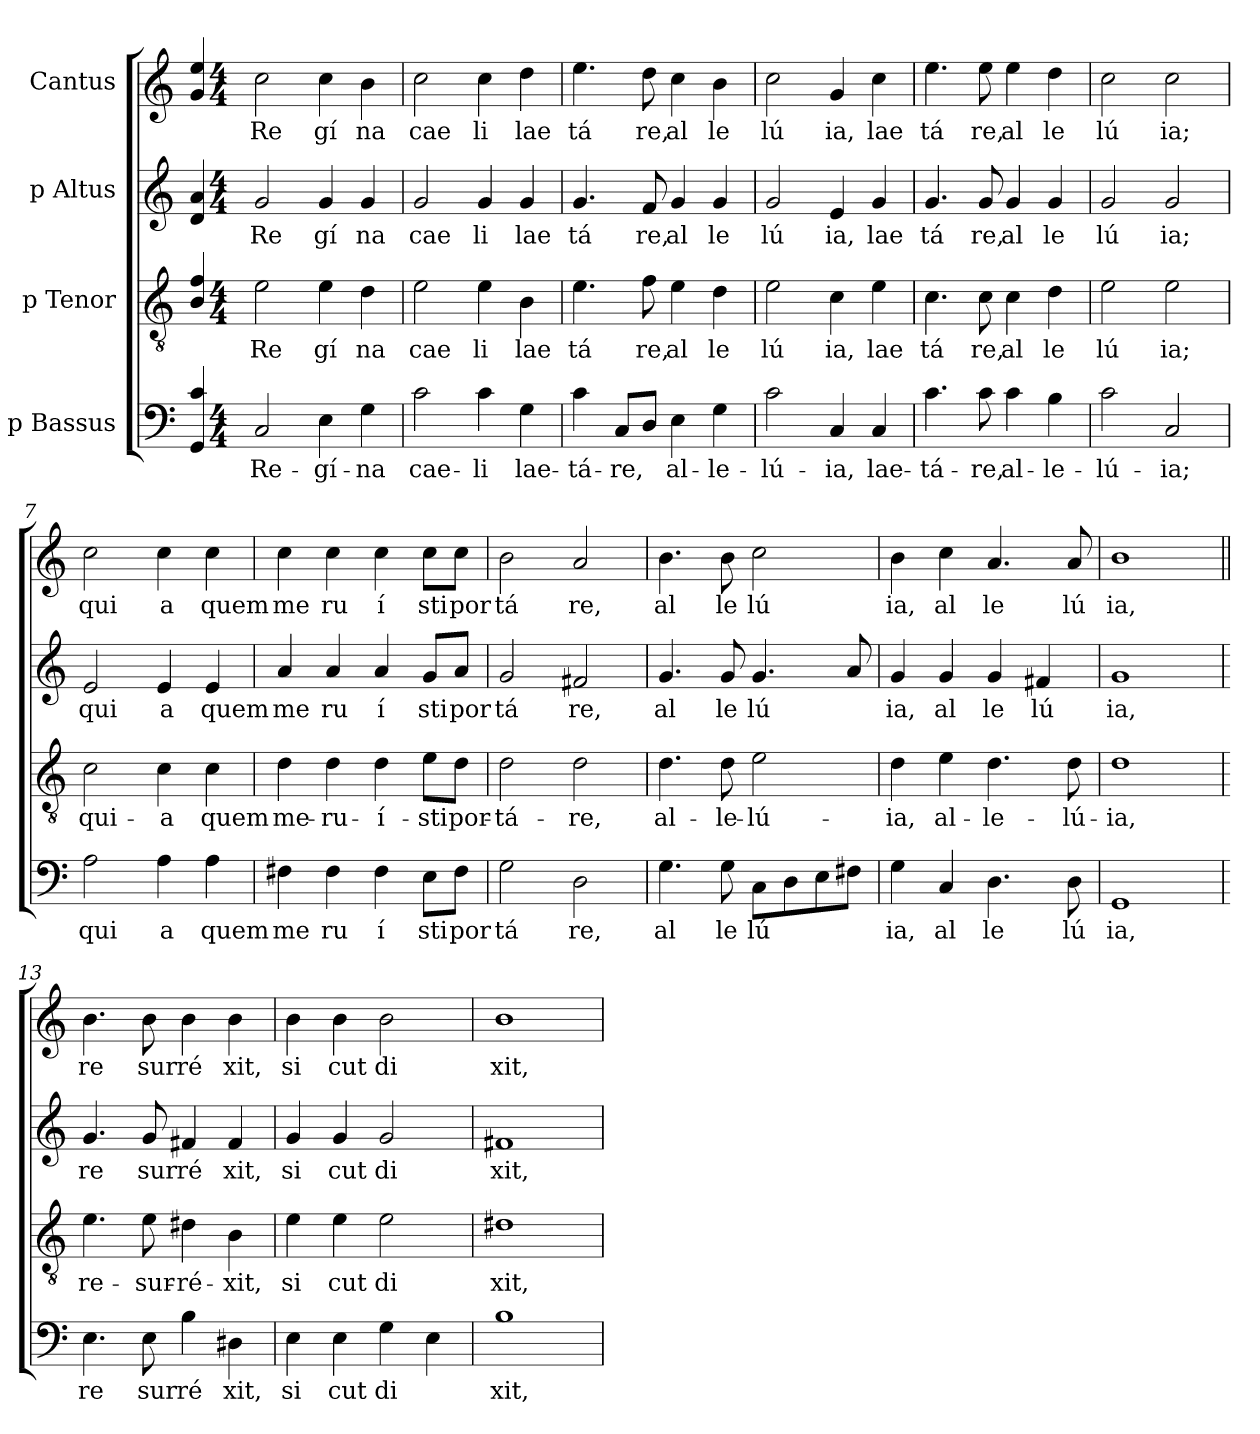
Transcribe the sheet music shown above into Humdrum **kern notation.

**kern	**text	**kern	**text	**kern	**text	**kern	**text
*part4	*part4	*part3	*part3	*part2	*part2	*part1	*part1
*staff4	*staff4	*staff3	*staff3	*staff2	*staff2	*staff1	*staff1
*I"p Bassus	*	*I"p Tenor	*	*I"p Altus	*	*I"Cantus	*
!!LO:PB:g=z
*stria5	*	*stria5	*	*stria5	*	*stria5	*
*clefF4	*	*clefGv2	*	*clefG2	*	*clefG2	*
=1	=1	=1	=1	=1	=1	=1	=1
4c/ 4GG/	.	4f/ 4B/	.	4a/ 4d/	.	4ee/ 4g/	.
*M4/4	*	*M4/4	*	*M4/4	*	*M4/4	*
*met(c)	*	*met(c)	*	*met(c)	*	*met(c)	*
!	!LO:LY:b:cj	!	!LO:LY:b:cj	!	!LO:LY:b:cj	!	!LO:LY:b:cj
2C/	Re-	2e\	Re	2g/	Re	2cc\	Re
!	!LO:LY:b:cj	!	!LO:LY:b:cj	!	!LO:LY:b:cj	!	!LO:LY:b:cj
4E\	-gí-	4e\	gí	4g/	gí	4cc\	gí
!	!LO:LY:b:cj	!	!LO:LY:b:cj	!	!LO:LY:b:cj	!	!LO:LY:b:cj
4G\	-na	4d\	na	4g/	na	4b\	na
=2	=2	=2	=2	=2	=2	=2	=2
!	!LO:LY:b:cj	!	!LO:LY:b:cj	!	!LO:LY:b:cj	!	!LO:LY:b:cj
2c\	cae-	2e\	cae	2g/	cae	2cc\	cae
!	!LO:LY:b:cj	!	!LO:LY:b:cj	!	!LO:LY:b:cj	!	!LO:LY:b:cj
4c\	-li	4e\	li	4g/	li	4cc\	li
!	!LO:LY:b:cj	!	!LO:LY:b:cj	!	!LO:LY:b:cj	!	!LO:LY:b:cj
4G\	lae-	4B\	lae	4g/	lae	4dd\	lae
=3	=3	=3	=3	=3	=3	=3	=3
!	!LO:LY:b:cj	!	!LO:LY:b:cj	!	!LO:LY:b:cj	!	!LO:LY:b:cj
4c\	-tá-	4.e\	tá	4.g/	tá	4.ee\	tá
!	!LO:LY:b:cj	!	!	!	!	!	!
8C/L	-re,	.	.	.	.	.	.
!	!	!	!LO:LY:b:cj	!	!LO:LY:b:cj	!	!LO:LY:b:cj
8D/J	.	8f\	re,	8f/	re,	8dd\	re,
!	!LO:LY:b:cj	!	!LO:LY:b:cj	!	!LO:LY:b:cj	!	!LO:LY:b:cj
4E\	al-	4e\	al	4g/	al	4cc\	al
!	!LO:LY:b:cj	!	!LO:LY:b:cj	!	!LO:LY:b:cj	!	!LO:LY:b:cj
4G\	-le-	4d\	le	4g/	le	4b\	le
=4	=4	=4	=4	=4	=4	=4	=4
!	!LO:LY:b:cj	!	!LO:LY:b:cj	!	!LO:LY:b:cj	!	!LO:LY:b:cj
2c\	-lú-	2e\	lú	2g/	lú	2cc\	lú
!	!LO:LY:b:cj	!	!LO:LY:b:cj	!	!LO:LY:b:cj	!	!LO:LY:b:cj
4C/	-ia,	4c\	ia,	4e/	ia,	4g/	ia,
!	!LO:LY:b:cj	!	!LO:LY:b:cj	!	!LO:LY:b:cj	!	!LO:LY:b:cj
4C/	lae-	4e\	lae	4g/	lae	4cc\	lae
=5	=5	=5	=5	=5	=5	=5	=5
!	!LO:LY:b:cj	!	!LO:LY:b:cj	!	!LO:LY:b:cj	!	!LO:LY:b:cj
4.c\	-tá-	4.c\	tá	4.g/	tá	4.ee\	tá
!	!LO:LY:b:cj	!	!LO:LY:b:cj	!	!LO:LY:b:cj	!	!LO:LY:b:cj
8c\	-re,	8c\	re,	8g/	re,	8ee\	re,
!	!LO:LY:b:cj	!	!LO:LY:b:cj	!	!LO:LY:b:cj	!	!LO:LY:b:cj
4c\	al-	4c\	al	4g/	al	4ee\	al
!	!LO:LY:b:cj	!	!LO:LY:b:cj	!	!LO:LY:b:cj	!	!LO:LY:b:cj
4B\	-le-	4d\	le	4g/	le	4dd\	le
=6	=6	=6	=6	=6	=6	=6	=6
!	!LO:LY:b:cj	!	!LO:LY:b:cj	!	!LO:LY:b:cj	!	!LO:LY:b:cj
2c\	-lú-	2e\	lú	2g/	lú	2cc\	lú
!	!LO:LY:b:cj	!	!LO:LY:b:cj	!	!LO:LY:b:cj	!	!LO:LY:b:cj
2C/	-ia;	2e\	ia;	2g/	ia;	2cc\	ia;
!!LO:LB:g=z
=7	=7	=7	=7	=7	=7	=7	=7
!	!LO:LY:b:cj	!	!LO:LY:b:cj	!	!LO:LY:b:cj	!	!LO:LY:b:cj
2A\	qui	2c\	qui-	2e/	qui	2cc\	qui
!	!LO:LY:b:cj	!	!LO:LY:b:cj	!	!LO:LY:b:cj	!	!LO:LY:b:cj
4A\	a	4c\	-a	4e/	a	4cc\	a
!	!LO:LY:b:cj	!	!LO:LY:b:cj	!	!LO:LY:b:cj	!	!LO:LY:b:cj
4A\	quem	4c\	quem	4e/	quem	4cc\	quem
=8	=8	=8	=8	=8	=8	=8	=8
!	!LO:LY:b:cj	!	!LO:LY:b:cj	!	!LO:LY:b:cj	!	!LO:LY:b:cj
4F#X\	me	4d\	me-	4a/	me	4cc\	me
!	!LO:LY:b:cj	!	!LO:LY:b:cj	!	!LO:LY:b:cj	!	!LO:LY:b:cj
4F#\	ru	4d\	-ru-	4a/	ru	4cc\	ru
!	!LO:LY:b:cj	!	!LO:LY:b:cj	!	!LO:LY:b:cj	!	!LO:LY:b:cj
4F#\	í	4d\	-í-	4a/	í	4cc\	í
!	!LO:LY:b:cj	!	!LO:LY:b:cj	!	!LO:LY:b:cj	!	!LO:LY:b:cj
8E\L	sti	8e\L	-sti	8g/L	sti	8cc\L	sti
!	!LO:LY:b:cj	!	!LO:LY:b:cj	!	!LO:LY:b:cj	!	!LO:LY:b:cj
8F#\J	por	8d\J	por-	8a/J	por	8cc\J	por
=9	=9	=9	=9	=9	=9	=9	=9
!	!LO:LY:b:cj	!	!LO:LY:b:cj	!	!LO:LY:b:cj	!	!LO:LY:b:cj
2G\	tá	2d\	-tá-	2g/	tá	2b\	tá
!	!LO:LY:b:cj	!	!LO:LY:b:cj	!	!LO:LY:b:cj	!	!LO:LY:b:cj
2D\	re,	2d\	-re,	2f#X/	re,	2a/	re,
=10	=10	=10	=10	=10	=10	=10	=10
!	!LO:LY:b:cj	!	!LO:LY:b:cj	!	!LO:LY:b:cj	!	!LO:LY:b:cj
4.G\	al	4.d\	al-	4.g/	al	4.b\	al
!	!LO:LY:b:cj	!	!LO:LY:b:cj	!	!LO:LY:b:cj	!	!LO:LY:b:cj
8G\	le	8d\	-le-	8g/	le	8b\	le
!	!LO:LY:b:cj	!	!LO:LY:b:cj	!	!LO:LY:b:cj	!	!LO:LY:b:cj
8C\L	lú	2e\	-lú-	4.g/	lú	2cc\	lú
8D\	.	.	.	.	.	.	.
8E\	.	.	.	.	.	.	.
8F#X\J	.	.	.	8a/	.	.	.
=11	=11	=11	=11	=11	=11	=11	=11
!	!LO:LY:b:cj	!	!LO:LY:b:cj	!	!LO:LY:b:cj	!	!LO:LY:b:cj
4G\	ia,	4d\	-ia,	4g/	ia,	4b\	ia,
!	!LO:LY:b:cj	!	!LO:LY:b:cj	!	!LO:LY:b:cj	!	!LO:LY:b:cj
4C/	al	4e\	al-	4g/	al	4cc\	al
!	!LO:LY:b:cj	!	!LO:LY:b:cj	!	!LO:LY:b:cj	!	!LO:LY:b:cj
4.D\	le	4.d\	-le-	4g/	le	4.a/	le
!	!	!	!	!	!LO:LY:b:cj	!	!
.	.	.	.	4f#X/	lú	.	.
!	!LO:LY:b:cj	!	!LO:LY:b:cj	!	!	!	!LO:LY:b:cj
8D\	lú	8d\	-lú-	.	.	8a/	lú
=12	=12	=12	=12	=12	=12	=12	=12
!	!LO:LY:b:cj	!	!LO:LY:b:cj	!	!LO:LY:b:cj	!	!LO:LY:b:cj
1GG	ia,	1d	-ia,	1g	ia,	1b	ia,
=13	=13||	=13	=13||	=13	=13||	=13||	=13||
!	!LO:LY:b:cj	!	!LO:LY:b:cj	!	!LO:LY:b:cj	!	!LO:LY:b:cj
4.E\	re	4.e\	re-	4.g/	re	4.b\	re
!	!LO:LY:b:cj	!	!LO:LY:b:cj	!	!LO:LY:b:cj	!	!LO:LY:b:cj
8E\	sur	8e\	-sur-	8g/	sur	8b\	sur
!	!LO:LY:b:cj	!	!LO:LY:b:cj	!	!LO:LY:b:cj	!	!LO:LY:b:cj
4B\	ré	4d#X\	-ré-	4f#X/	ré	4b\	ré
!	!LO:LY:b:cj	!	!LO:LY:b:cj	!	!LO:LY:b:cj	!	!LO:LY:b:cj
4D#X\	xit,	4B\	-xit,	4f#/	xit,	4b\	xit,
!!LO:LB:g=z
=14	=14	=14	=14	=14	=14	=14	=14
!	!LO:LY:b:cj	!	!LO:LY:b:cj	!	!LO:LY:b:cj	!	!LO:LY:b:cj
4E\	si	4e\	si	4g/	si	4b\	si
!	!LO:LY:b:cj	!	!LO:LY:b:cj	!	!LO:LY:b:cj	!	!LO:LY:b:cj
4E\	cut	4e\	cut	4g/	cut	4b\	cut
!	!LO:LY:b:cj	!	!LO:LY:b:cj	!	!LO:LY:b:cj	!	!LO:LY:b:cj
4G\	di	2e\	di	2g/	di	2b\	di
4E\	.	.	.	.	.	.	.
=15	=15	=15	=15	=15	=15	=15	=15
!	!LO:LY:b:cj	!	!LO:LY:b:cj	!	!LO:LY:b:cj	!	!LO:LY:b:cj
1B	xit,	1d#X	xit,	1f#X	xit,	1b	xit,
=	=	=	=	=	=	=	=
*-	*-	*-	*-	*-	*-	*-	*-
